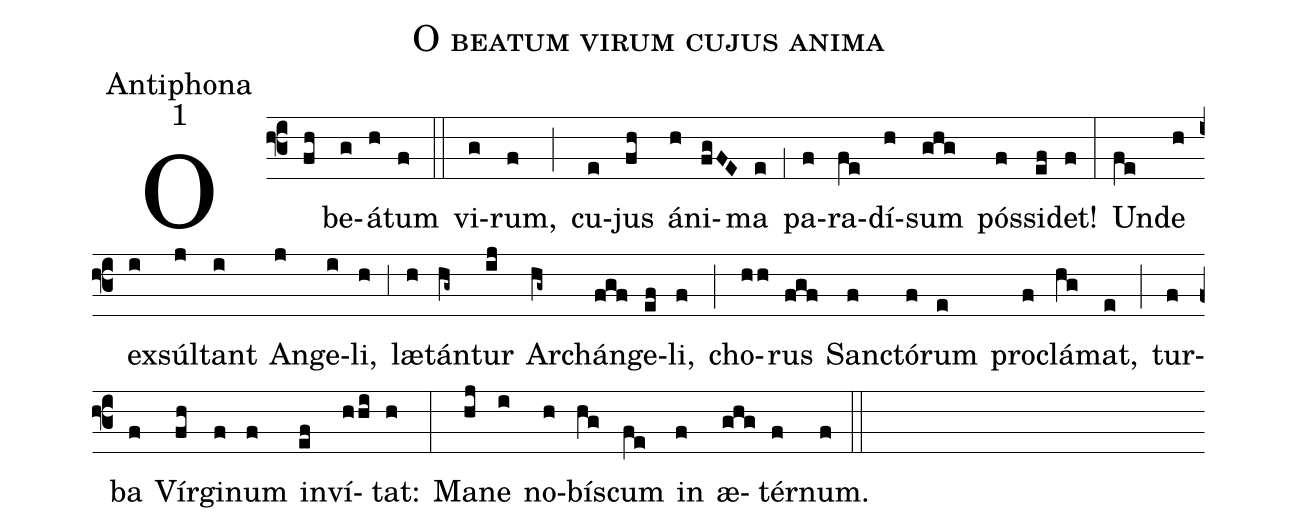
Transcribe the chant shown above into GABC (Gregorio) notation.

name:O beatum virum cujus anima;
office-part:Antiphona;
mode:1;
%%
(f3) O(fh) be(g)á(h)tum(f) (::) vi(g)rum,(f) (;) cu(e)jus(fh) á(h)ni(fgFE)ma(e) (;1) pa(f)ra(fe)dí(h)sum(ghg) pós(f)si(ef)det!(f) (:) Un(fe)de(h) ex(i)súl(j)tant(i) An(j)ge(i)li,(h) (;3) læ(h)tán(hg~)tur(ij) Ar(hg~)chán(fgf)ge(ef)li,(f) (;) cho(hh)rus(fgf) San(f)ctó(f)rum(e) pro(f)clá(hg)mat,(e) (;) tur(f)ba(f) Vír(fh)gi(f)num(f) in(ef)ví(hhi)tat:(h) (:) Ma(hj)ne(i) no(h)bí(hg)scum(fe) in(f) æ(ghg)tér(f)num.(f) (::)
